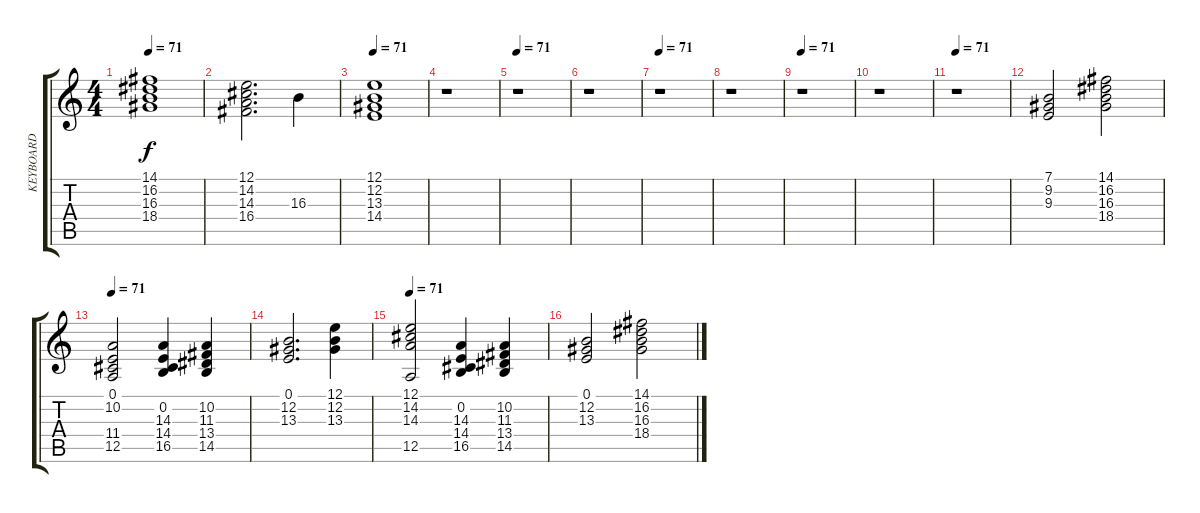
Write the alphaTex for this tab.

\track ("KEYBOARD" "KEYBOARD") {instrument seashore}
\staff {score tabs}
\tuning (E4 B3 G3 D3 A2 E2) {hide}
\ts (4 4)
\tempo 71
\clef g2
\ks c
(14.1 16.2 16.3 18.4).1{dy f} |
(12.1 14.2 14.3 16.4).2{d} 16.3.4 |
\tempo 71
(12.1 12.2 13.3 14.4).1 |
r.1 |
\tempo 71
r.1 |
r.1 |
\tempo 71
r.1 |
r.1 |
\tempo 71
r.1 |
r.1 |
\tempo 71
r.1 |
(7.1 9.2 9.3).2{volume 11} (14.1 16.2 16.3 18.4).2{volume 11} |
\tempo 71
(0.1 10.2 11.4 12.5).2 (0.2 14.3 14.4 16.5).4 (10.2 11.3 13.4 14.5).4 |
(0.1 12.2 13.3).2{d} (12.1 12.2 13.3).4 |
\tempo 71
(12.1 14.2 14.3 12.5).2 (0.2 14.3 14.4 16.5).4 (10.2 11.3 13.4 14.5).4 |
(0.1 12.2 13.3).2 (14.1 16.2 16.3 18.4).2
